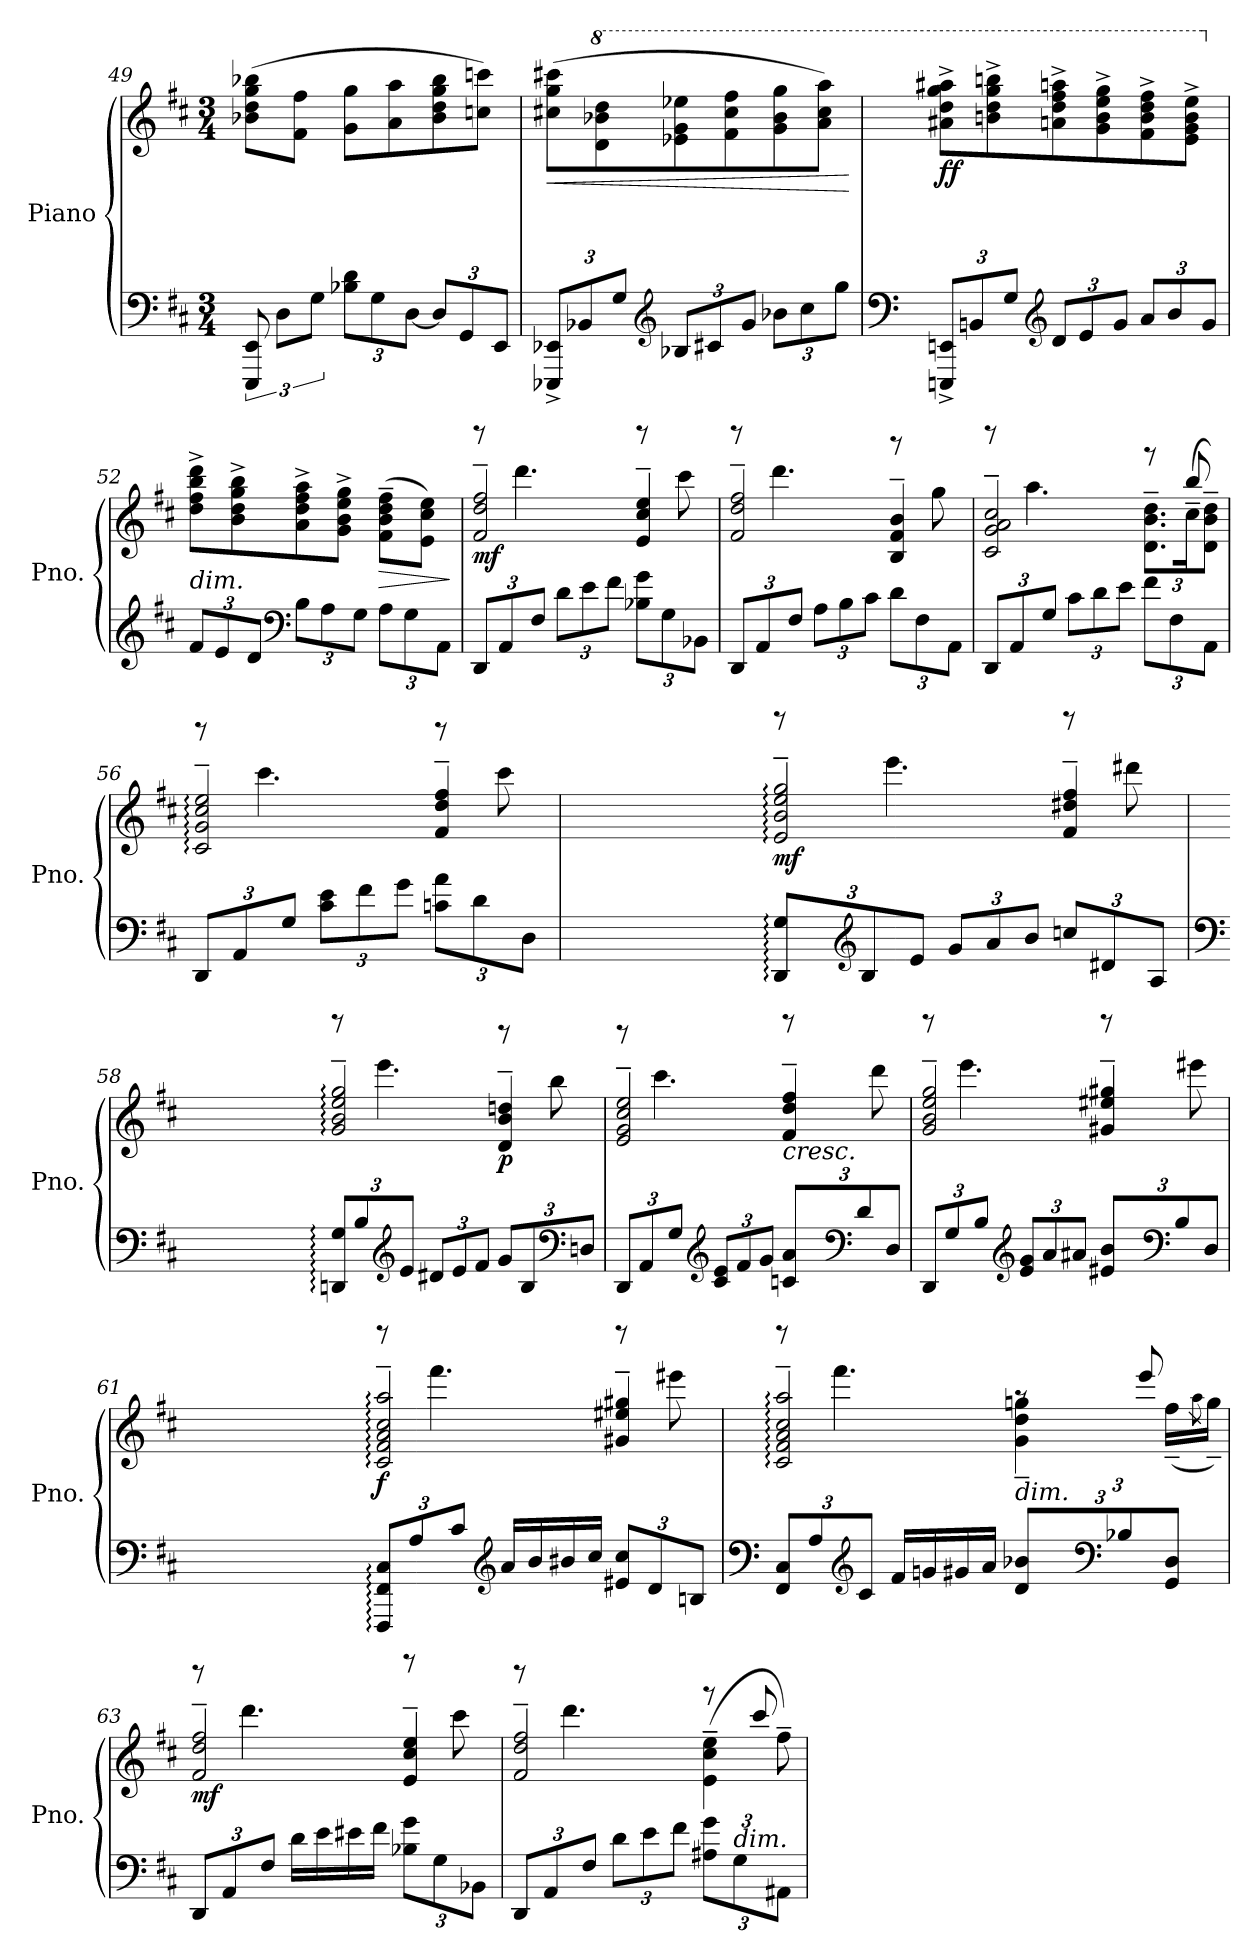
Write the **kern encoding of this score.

**kern	**kern	**dynam
*part1	*part1	*part1
*staff2	*staff1	*staff1/2
*I"Piano	*	*
*I'Pno.	*	*
*clefF4	*clefG2	*
*k[f#c#]	*k[f#c#]	*
*M3/4	*M3/4	*
=49	=49	=49
*^	*	*
2.ryy	12EEE/ 12EE/	(>8b-X\ 8dd\ 8gg\ 8bb-X\L	.
.	12D\L	.	.
.	.	8f#\ 8ff#\J	.
.	12G\J	.	.
*	*Xbrackettup	*	*
.	12B-X\ 12d\L	8g\ 8gg\L	.
.	12G\	.	.
.	.	8a\ 8aa\	.
.	[12D\J	.	.
.	12D/L]	8b-\ 8dd\ 8gg\ 8bb-\	.
.	12GG/	.	.
.	.	8ccn\ 8cccn\J)	.
.	12EE/J	.	.
=50	=50	=50	=50
!	!	!	!LO:HP:b
2.ryy	12EEE-X/^ 12EE-X/^L	(>8cc#X\ 8gg\ 8ccc#X\L	<
.	12BB-X/	.	.
*	*	*8va	*
.	.	8dd\ 8bb-X\ 8ddd\	.
.	12G/J	.	.
*clefG2	*	*	*
.	12B-X/L	8ee-X\ 8gg\ 8eee-X\	.
.	12c#X/	.	.
.	.	8ff#\ 8ccc#\ 8fff#\	.
.	12g/J	.	.
.	12b-X\L	8gg\ 8bb-\ 8ggg\	.
.	12cc#\	.	.
.	.	8aa\ 8ccc#\ 8aaa\J)	.
.	12gg\J	.	.
*v	*v	*	*
.	.	[
!!LO:PB:g=z
=51	=51	=51
*clefF4	*	*
*^	*	*
!	!	!	!LO:DY:b
2.ryy	12EEEn/^ 12EEn/^L	8aa#X\^ 8ddd\^ 8ggg\^ 8aaa#X\^L	ff
.	12BBn/	.	.
.	.	8bbn\^ 8ddd\^ 8ggg\^ 8bbbn\^	.
.	12G/J	.	.
*clefG2	*	*	*
.	12d/L	8aan\^ 8ddd\^ 8fff#\^ 8aaan\^	.
.	12e/	.	.
.	.	8gg\^ 8bb\^ 8eee\^ 8ggg\^	.
.	12g/J	.	.
.	12a/L	8ff#\^ 8bb\^ 8ddd\^ 8fff#\^	.
.	12b/	.	.
.	.	8ee\^ 8gg\^ 8bb\^ 8eee\^J	.
.	12g/J	.	.
=52	=52	=52	=52
*	*	*X8va	*
!LO:TX:a:i:t=dim.	!	!	!
2.ryy	12f#/L	8dd\^ 8ff#\^ 8bb\^ 8ddd\^L	.
.	12e/	.	.
.	.	8b\^ 8dd\^ 8gg\^ 8bb\^	.
.	12d/J	.	.
*clefF4	*	*	*
.	12B\L	8a\^ 8dd\^ 8ff#\^ 8aa\^	.
.	12A\	.	.
.	.	8g\^ 8b\^ 8ee\^ 8gg\^J	.
.	12G\J	.	.
!	!	!	!LO:HP:b
.	12A\L	(>8f#\~ 8b\~ 8dd\~ 8ff#\~L	>
.	12G\	.	.
.	.	8e\ 8cc#\ 8ee\J)	.
.	12AA\J	.	.
*v	*v	*	*
.	.	]
=53	=53	=53
*^	*^	*
!	!	!	!	!LO:DY:b
2.ryy	12DD/L	2f#/~ 2dd/~ 2ff#/~	8rdddd	mf
.	12AA/	.	.	.
.	.	.	4.ddd\	.
.	12F#/J	.	.	.
.	12d\L	.	.	.
.	12e\	.	.	.
.	12f#\J	.	.	.
.	12B-X\ 12g\L	4e/~ 4cc#/~ 4ee/~	8rdddd	.
.	12G\	.	.	.
.	.	.	8ccc#\	.
.	12BB-X\J	.	.	.
!!LO:LB:g=z	!!
=54	=54	=54	=54	=54
2.ryy	12DD/L	2f#/~ 2dd/~ 2ff#/~	8rdddd	.
.	12AA/	.	.	.
.	.	.	4.ddd\	.
.	12F#/J	.	.	.
.	12A\L	.	.	.
.	12B\	.	.	.
.	12c#\J	.	.	.
.	12d\L	4B/~ 4f#/~ 4b/~	8rbbb	.
.	12F#\	.	.	.
.	.	.	8gg\	.
.	12AA\J	.	.	.
!!LO:LB:g=z	!!
=55	=55	=55	=55	=55
2.ryy	12DD/L	2c#/~ 2g/~ 2a/~ 2cc#/~	8rdddd	.
.	12AA/	.	.	.
.	.	.	4.aa\	.
.	12G/J	.	.	.
.	12c#\L	.	.	.
.	12d\	.	.	.
.	12e\J	.	.	.
*	*	*Xbrackettup	*	*
.	12f#\L	12.d\~ 12.b\~ 12.dd\~L	8rggg	.
.	12F#\	.	.	.
.	.	(>24cc#~\K	8bb/	.
.	12AA\J	12d\~ 12b\~ 12dd\~J)	.	.
=56	=56	=56	=56	=56
2.ryy	12DD/L	2c#/:~ 2g/:~ 2cc#/:~ 2ee/:~	8rdddd	.
.	12AA/	.	.	.
.	.	.	4.ccc#\	.
.	12G/J	.	.	.
.	12c#\ 12e\L	.	.	.
.	12f#\	.	.	.
.	12g\J	.	.	.
.	12cn\ 12a\L	4f#/~ 4dd/~ 4ff#/~	8rdddd	.
.	12d\	.	.	.
.	.	.	8ccc#\	.
.	12D\J	.	.	.
=57	=57	=57	=57	=57
!	!	!	!	!LO:DY:b
2.ryy	12DD/: 12G/:L	2e/:~ 2b/:~ 2ee/:~ 2gg/:~	8rffff	mf
*clefG2	*	*	*	*
.	12B/	.	.	.
.	.	.	4.eee\	.
.	12e/J	.	.	.
.	12g/L	.	.	.
.	12a/	.	.	.
.	12b/J	.	.	.
.	12ccn/L	4f#/~ 4dd#X/~ 4ff#/~	8rffff	.
.	12d#X/	.	.	.
.	.	.	8ddd#X\	.
.	12A/J	.	.	.
!!LO:PB:g=z	!!
=58	=58	=58	=58	=58
*clefF4	*	*	*	*
2.ryy	12DDn/: 12G/:L	2g/:~ 2b/:~ 2ee/:~ 2gg/:~	8rffff	.
.	12B/	.	.	.
.	.	.	4.eee\	.
*clefG2	*	*	*	*
.	12e/J	.	.	.
.	12d#X/L	.	.	.
.	12e/	.	.	.
.	12f#/J	.	.	.
!	!	!	!	!LO:DY:b
.	12g/L	4d/~ 4b/~ 4ddn/~	8rdddd	p
.	12B/	.	.	.
.	.	.	8bb\	.
*clefF4	*	*	*	*
.	12Dn/J	.	.	.
=59	=59	=59	=59	=59
2.ryy	12DD/L	2e/~ 2g/~ 2cc#/~ 2ee/~	8rdddd	.
.	12AA/	.	.	.
.	.	.	4.ccc#\	.
.	12G/J	.	.	.
*clefG2	*	*	*	*
.	12c#/ 12e/L	.	.	.
.	12f#/	.	.	.
.	12g/J	.	.	.
!	!LO:TX:a:i:t=cresc.	!	!	!
.	12cn/ 12a/L	4f#/~ 4dd/~ 4ff#/~	8rffff	.
*clefF4	*	*	*	*
.	12d/	.	.	.
.	.	.	8ddd\	.
.	12D/J	.	.	.
=60	=60	=60	=60	=60
2.ryy	12DD/L	2g/~ 2b/~ 2ee/~ 2gg/~	8rffff	.
.	12G/	.	.	.
.	.	.	4.eee\	.
.	12B/J	.	.	.
*clefG2	*	*	*	*
.	12e/ 12g/L	.	.	.
.	12a/	.	.	.
.	12a#X/J	.	.	.
.	12e#X/ 12b/L	4g#X/~ 4ee#X/~ 4gg#X/~	8rffff	.
*clefF4	*	*	*	*
.	12B/	.	.	.
.	.	.	8eee#X\	.
.	12D/J	.	.	.
!!LO:LB:g=z	!!
=61	=61	=61	=61	=61
!	!	!	!	!LO:DY:b
2.ryy	12FFF#/: 12FF#/: 12C#/:L	2c#/:~ 2f#/:~ 2a/:~ 2cc#/:~ 2aa/:~	8rffff	f
.	12A/	.	.	.
.	.	.	4.fff#\	.
.	12c#/J	.	.	.
*clefG2	*	*	*	*
.	16a/LL	.	.	.
.	16b/	.	.	.
.	16b#X/	.	.	.
.	16cc#/JJ	.	.	.
.	12e#X/ 12cc#/L	4g#X/~ 4ee#X/~ 4gg#X/~	8rffff	.
.	12d/	.	.	.
.	.	.	8eee#X\	.
.	12Bn/J	.	.	.
=62	=62	=62	=62	=62
*clefF4	*	*	*	*
2.ryy	12FF#/ 12C#/L	2c#/:~ 2f#/:~ 2a/:~ 2cc#/:~ 2aa/:~	8rffff	.
.	12A/	.	.	.
.	.	.	4.fff#\	.
*clefG2	*	*	*	*
.	12c#/J	.	.	.
.	16f#/LL	.	.	.
.	16gn/	.	.	.
.	16g#X/	.	.	.
.	16a/JJ	.	.	.
!	!LO:TX:a:i:t=dim.	!	!	!
.	12d/ 12b-X/L	8raa	6g\~ 6dd\~ 6ggn\~	.
*clefF4	*	*	*	*
.	12B-X/	.	.	.
.	.	8eee/	.	.
.	12GG/ 12D/J	.	(>24ff#~\LL	.
.	.	.	8qaa\	.
.	.	.	24gg~\JJ)	.
!!LO:LB:g=z	!!
=63	=63	=63	=63	=63
!	!	!	!	!LO:DY:b
2.ryy	12DD/L	2f#/~ 2dd/~ 2ff#/~	8rdddd	mf
.	12AA/	.	.	.
.	.	.	4.ddd\	.
.	12F#/J	.	.	.
.	16d\LL	.	.	.
.	16e\	.	.	.
.	16e#X\	.	.	.
.	16f#\JJ	.	.	.
.	12B-X\ 12g\L	4e/~ 4cc#/~ 4ee/~	8rffff	.
.	12G\	.	.	.
.	.	.	8ccc#\	.
.	12BB-X\J	.	.	.
!!LO:LB:g=z	!!
=64	=64	=64	=64	=64
2.ryy	12DD/L	2f#/~ 2dd/~ 2ff#/~	8rdddd	.
.	12AA/	.	.	.
.	.	.	4.ddd\	.
.	12F#/J	.	.	.
.	12d\L	.	.	.
.	12e\	.	.	.
.	12f#\J	.	.	.
.	12A#X\ 12g\L	(<6e\~ 6cc#\~ 6ee\~	8rggg	.
!	!LO:TX:a:i:t=dim.	!	!	!
.	12G\	.	.	.
.	.	.	8ccc#/	.
.	12AA#X\J	12ff#~\)	.	.
*v	*v	*	*	*
*	*v	*v	*
=	=	=
*-	*-	*-
